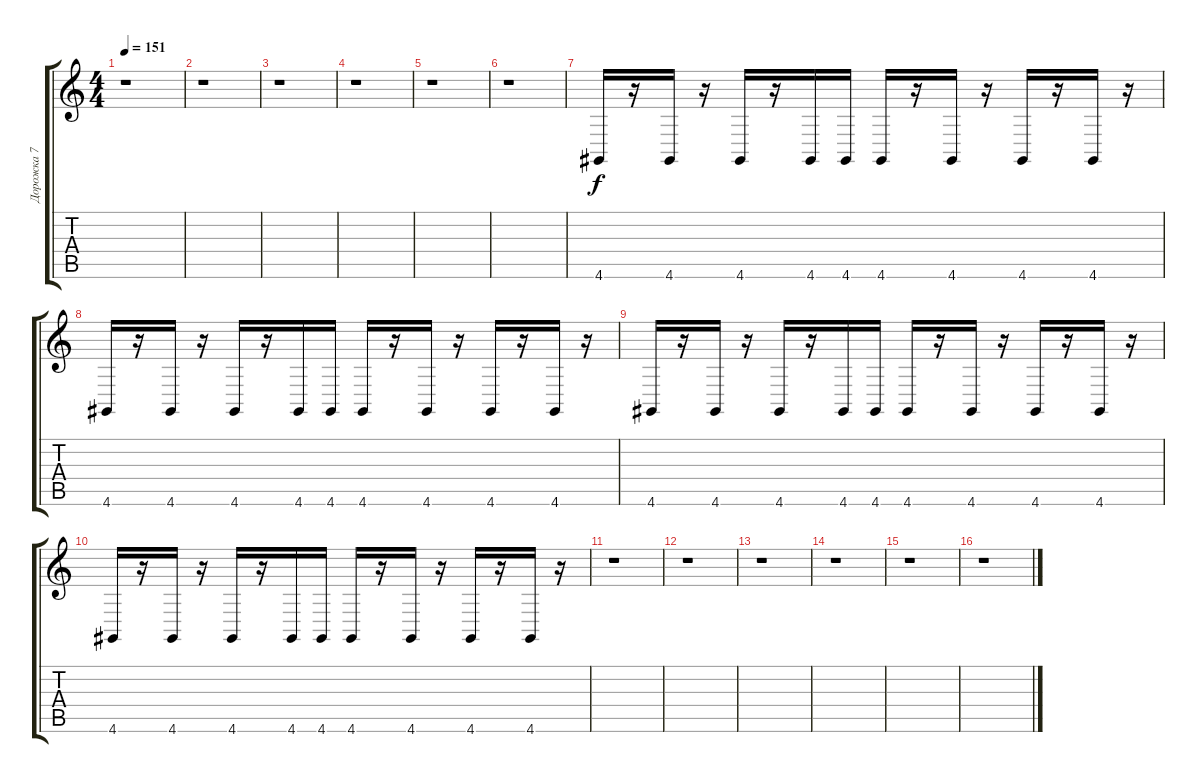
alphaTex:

\track ("Дорожка 7" "Дорожка 7") {instrument taikodrum}
\staff {score tabs}
\tuning (E4 B3 G3 D3 A2 E2) {hide}
\ts (4 4)
\tempo 151
\clef g2
\ks c
r.1{dy f instrument taikodrum} |
r.1 |
r.1 |
r.1 |
r.1 |
r.1 |
4.6.16 r.16 4.6.16 r.16 4.6.16 r.16 4.6.16 4.6.16 4.6.16 r.16 4.6.16 r.16 4.6.16 r.16 4.6.16 r.16 |
4.6.16 r.16 4.6.16 r.16 4.6.16 r.16 4.6.16 4.6.16 4.6.16 r.16 4.6.16 r.16 4.6.16 r.16 4.6.16 r.16 |
4.6.16 r.16 4.6.16 r.16 4.6.16 r.16 4.6.16 4.6.16 4.6.16 r.16 4.6.16 r.16 4.6.16 r.16 4.6.16 r.16 |
4.6.16 r.16 4.6.16 r.16 4.6.16 r.16 4.6.16 4.6.16 4.6.16 r.16 4.6.16 r.16 4.6.16 r.16 4.6.16 r.16 |
r.1 |
r.1 |
r.1 |
r.1 |
r.1 |
r.1
